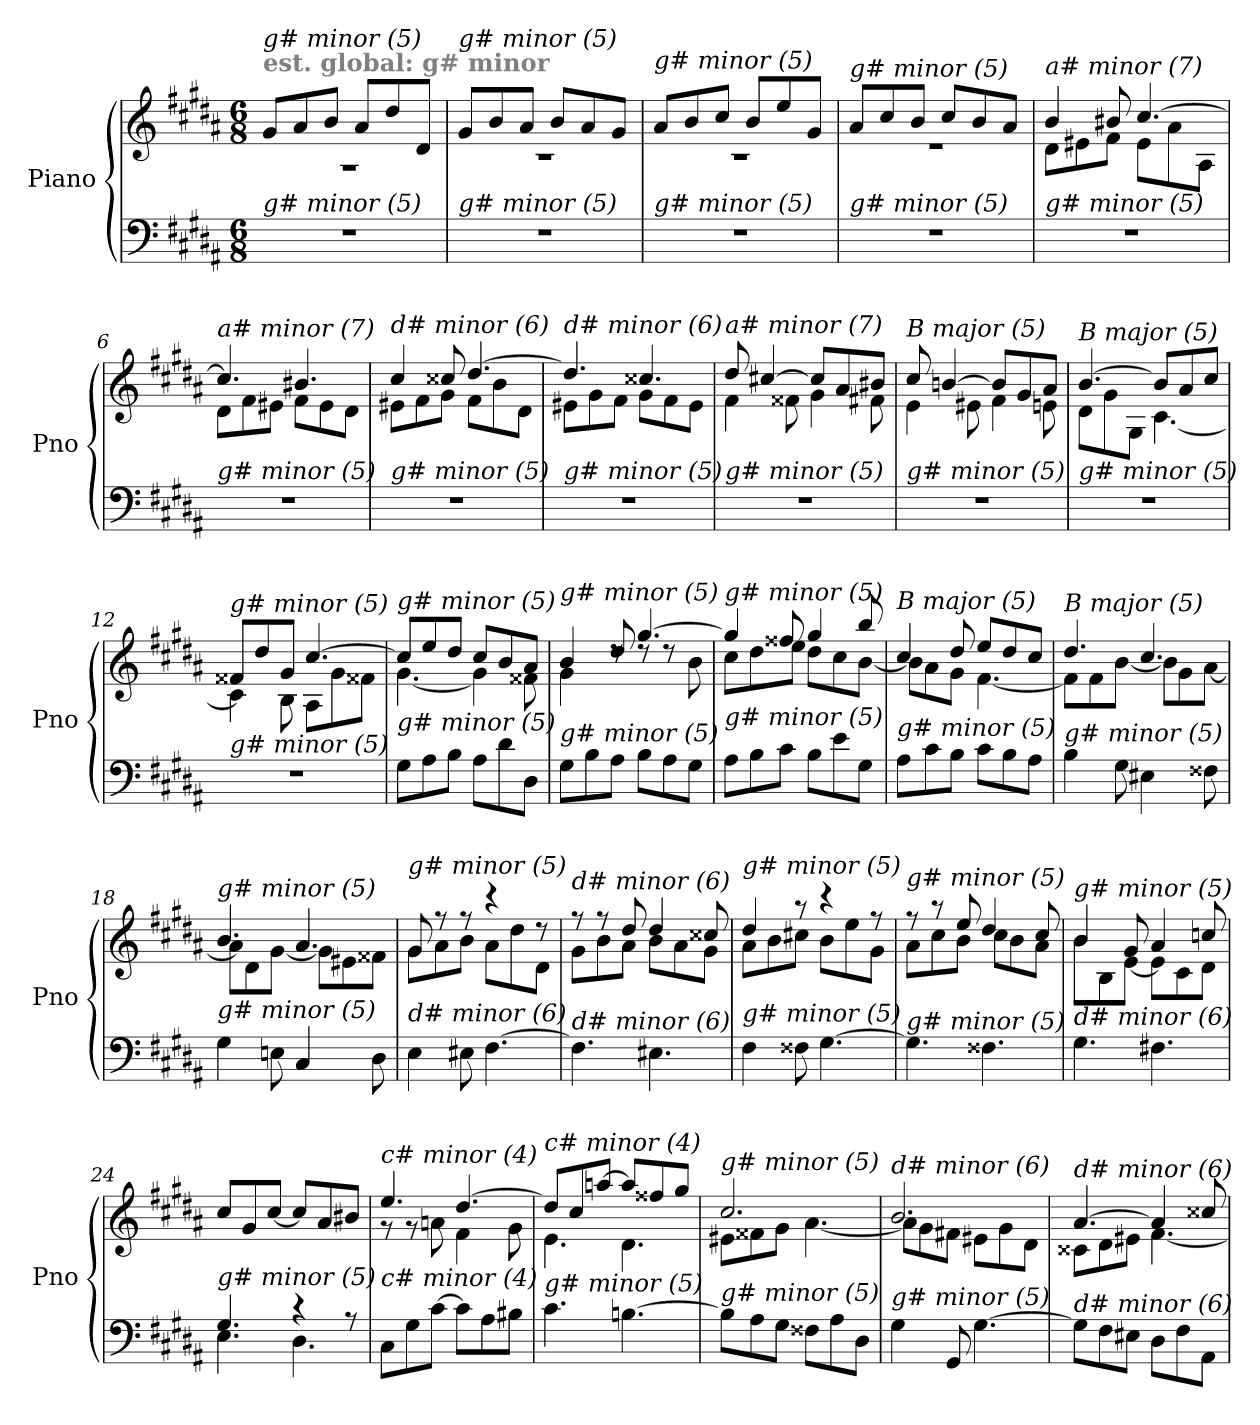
**kern	**kern
*part1	*part1
*staff2	*staff1
*I"Piano	*
*I'Pno	*
*clefF4	*clefG2
*k[f#c#g#d#a#]	*k[f#c#g#d#a#]
*M6/8	*M6/8
=1	=1
*	*^
!	!LO:TX:a:B:color=#808080:t=est. global&colon; g# minor	!
!	!LO:TX:i:t=g# minor (5)	!
!LO:TX:i:t=g# minor (5)	!	!
2.r	8g#/L	2.r
.	8a#/	.
.	8b/J	.
.	8a#/L	.
.	8dd#/	.
.	8d#/J	.
=2	=2	=2
!	!LO:TX:i:t=g# minor (5)	!
!LO:TX:i:t=g# minor (5)	!	!
2.r	8g#/L	2.r
.	8b/	.
.	8a#/J	.
.	8b/L	.
.	8a#/	.
.	8g#/J	.
=3	=3	=3
!	!LO:TX:i:t=g# minor (5)	!
!LO:TX:i:t=g# minor (5)	!	!
2.r	8a#/L	2.r
.	8b/	.
.	8cc#/J	.
.	8b/L	.
.	8ee/	.
.	8g#/J	.
=4	=4	=4
!	!LO:TX:i:t=g# minor (5)	!
!LO:TX:i:t=g# minor (5)	!	!
2.r	8a#/L	2.r
.	8cc#/	.
.	8b/J	.
.	8cc#/L	.
.	8b/	.
.	8a#/J	.
=5	=5	=5
!	!LO:TX:i:t=a# minor (7)	!
!LO:TX:i:t=g# minor (5)	!	!
2.r	4b/	8d#\L
.	.	8e#X\
.	8b#X/	8f#\J
.	[4.cc#/	8e#\L
.	.	8a#\
.	.	8A#\J
=6	=6	=6
!	!LO:TX:i:t=a# minor (7)	!
!LO:TX:i:t=g# minor (5)	!	!
2.r	4.cc#/]	8d#\L
.	.	8f#\
.	.	8e#X\J
.	4.b#X/	8f#\L
.	.	8e#\
.	.	8d#\J
!!LO:LB:g=z	!!
=7	=7	=7
!	!LO:TX:i:t=d# minor (6)	!
!LO:TX:i:t=g# minor (5)	!	!
2.r	4cc#/	8e#X\L
.	.	8f#\
.	8cc##X/	8g#\J
.	[4.dd#/	8f#\L
.	.	8b\
.	.	8d#\J
=8	=8	=8
!	!LO:TX:i:t=d# minor (6)	!
!LO:TX:i:t=g# minor (5)	!	!
2.r	4.dd#/]	8e#X\L
.	.	8g#\
.	.	8f#\J
.	4.cc##X/	8g#\L
.	.	8f#\
.	.	8e#\J
=9	=9	=9
!	!LO:TX:i:t=a# minor (7)	!
!LO:TX:i:t=g# minor (5)	!	!
2.r	8dd#/	4f#\
.	[4cc#X/	.
.	.	8f##X\
.	8cc#/L]	4g#\
.	8a#/	.
.	8b#X/J	8f#X\
=10	=10	=10
!	!LO:TX:i:t=B major (5)	!
!LO:TX:i:t=g# minor (5)	!	!
2.r	8cc#/	4e\
.	[4bn/	.
.	.	8e#X\
.	8b/L]	4f#\
.	8g#/	.
.	8a#/J	8en\
=11	=11	=11
!	!LO:TX:i:t=B major (5)	!
!LO:TX:i:t=g# minor (5)	!	!
2.r	[4.b/	8d#\L
.	.	8g#\
.	.	8G#\J
.	8b/L]	[4.c#\
.	8a#/	.
.	8cc#/J	.
!!LO:LB:g=z	!!
=12	=12	=12
!	!LO:TX:i:t=g# minor (5)	!
!LO:TX:i:t=g# minor (5)	!	!
2.r	8f##X/L	4c#\]
.	8dd#/	.
.	8g#/J	8B\
.	[4.cc#/	8A#\L
.	.	8g#\
.	.	8f##X\J
=13	=13	=13
!	!LO:TX:i:t=g# minor (5)	!
!LO:TX:i:t=g# minor (5)	!	!
8G#\L	8cc#/L]	[4.g#\
8A#\	8ee/	.
8B\J	8dd#/J	.
8A#\L	8cc#/L	4g#\]
8d#\	8b/	.
8D#\J	8a#/J	8f##X\
=14	=14	=14
!	!LO:TX:i:t=g# minor (5)	!
!LO:TX:i:t=g# minor (5)	!	!
8G#\L	4b/	4g#\
8B\	.	.
8A#\J	8dd#/	8rdd
8B\L	[4.gg#/	8rdd
8A#\	.	8rdd
8G#\J	.	8b\
=15	=15	=15
!	!LO:TX:i:t=g# minor (5)	!
!LO:TX:i:t=g# minor (5)	!	!
8A#\L	4gg#/]	8cc#\L
8B\	.	8dd#\
8c#\J	8ff##X/	8ee\J
8B\L	4gg#/	8dd#\L
8e\	.	8cc#\
8G#\J	8bb/	[8b\J
=16	=16	=16
!	!LO:TX:i:t=B major (5)	!
!LO:TX:i:t=g# minor (5)	!	!
8A#\L	4cc#/	8b\L]
8c#\	.	8a#\
8B\J	8dd#/	8g#\J
8c#\L	8ee/L	[4.f#\
8B\	8dd#/	.
8A#\J	8cc#/J	.
=17	=17	=17
!	!LO:TX:i:t=B major (5)	!
!LO:TX:i:t=g# minor (5)	!	!
4B\	4.dd#/	8f#\L]
.	.	8f#\
8G#\	.	[8b\J
4E#X\	4.cc#/	8b\L]
.	.	8g#\
8F##X\	.	[8a#\J
!!LO:LB:g=z	!!
=18	=18	=18
!	!LO:TX:i:t=g# minor (5)	!
!LO:TX:i:t=g# minor (5)	!	!
4G#\	4.b/	8a#\L]
.	.	8d#\
8En\	.	[8g#\J
4C#/	4.a#/	8g#\L]
.	.	8e#X\
8D#\	.	8f##X\J
=19	=19	=19
!	!LO:TX:i:t=g# minor (5)	!
!LO:TX:i:t=d# minor (6)	!	!
4E\	8g#/	8g#\L
.	8r	8a#\
8E#X\	8r	8b\J
[4.F#\	4r	8a#\L
.	.	8dd#\
.	8r	8d#\J
=20	=20	=20
!	!LO:TX:i:t=d# minor (6)	!
!LO:TX:i:t=d# minor (6)	!	!
4.F#\]	8r	8g#\L
.	8r	8b\
.	8dd#/	8a#\J
4.E#X\	4dd#/	8b\L
.	.	8a#\
.	8cc##X/	8g#\J
=21	=21	=21
!	!LO:TX:i:t=g# minor (5)	!
!LO:TX:i:t=g# minor (5)	!	!
4F#\	4dd#/	8a#\L
.	.	8b\
8F##X\	8r	8cc#X\J
[4.G#\	4r	8b\L
.	.	8ee\
.	8r	8g#\J
=22	=22	=22
!	!LO:TX:i:t=g# minor (5)	!
!LO:TX:i:t=g# minor (5)	!	!
4.G#\]	8r	8a#\L
.	8r	8cc#\
.	8ee/	8b\J
4.F##X\	4dd#/	8cc#\L
.	.	8b\
.	8cc#/	8a#\J
=23	=23	=23
!	!LO:TX:i:t=g# minor (5)	!
!LO:TX:i:t=d# minor (6)	!	!
4.G#\	4b/	8b\L
.	.	8B\
.	8g#/	[8e\J
4.F#X\	4a#/	8e\L]
.	.	8c#\
.	8ccni/	8d#\J
!!LO:LB:g=z
=24	=24	=24
*^	*	*
!	!	!LO:TX:i:t=c# minor (4)	!
!LO:TX:i:t=g# minor (5)	!	!	!
*	*	*v	*v
4.G#/	4.E\	8cc#/L
.	.	8g#/
.	.	[8cc#/J
4r	4.D#\	8cc#/L]
.	.	8a#/
8r	.	8b#X/J
*v	*v	*
=25	=25
*	*^
!	!LO:TX:i:t=c# minor (4)	!
!LO:TX:i:t=c# minor (4)	!	!
8C#\L	4.ee/	8r
8G#\	.	8r
[8c#\J	.	8an\
8c#\L]	[4.dd#/	4f#\
8A#\	.	.
8B#X\J	.	8g#\
=26	=26	=26
!	!LO:TX:i:t=c# minor (4)	!
!LO:TX:i:t=g# minor (5)	!	!
4.c#\	8dd#/L]	4.e\
.	8cc#/	.
.	[8aan/J	.
[4.Bn\	8aa/L]	4.d#\
.	8ff##X/	.
.	8gg#/J	.
=27	=27	=27
!	!LO:TX:i:t=g# minor (5)	!
!LO:TX:i:t=g# minor (5)	!	!
8B\L]	2.cc#/	8e#X\L
8A#\	.	8f##X\
8G#\J	.	8g#\J
8F##X\L	.	[4.a#\
8A#\	.	.
8D#\J	.	.
=28	=28	=28
!	!LO:TX:i:t=d# minor (6)	!
!LO:TX:i:t=g# minor (5)	!	!
4G#\	2.b/	8a#\L]
.	.	8g#\
8GG#/	.	8f#X\J
[4.G#\	.	8e#X\L
.	.	8g#\
.	.	8d#\J
!!LO:PB:g=z	!!
=29	=29	=29
!	!LO:TX:i:t=d# minor (6)	!
!LO:TX:i:t=d# minor (6)	!	!
8G#\L]	[4.a#/	8c##X\L
8F#\	.	8d#\
8E#X\J	.	8e#X\J
8D#\L	4a#/]	[4.f#\
8F#\	.	.
8AA#\J	8cc##X/	.
*	*v	*v
=	=
*-	*-
